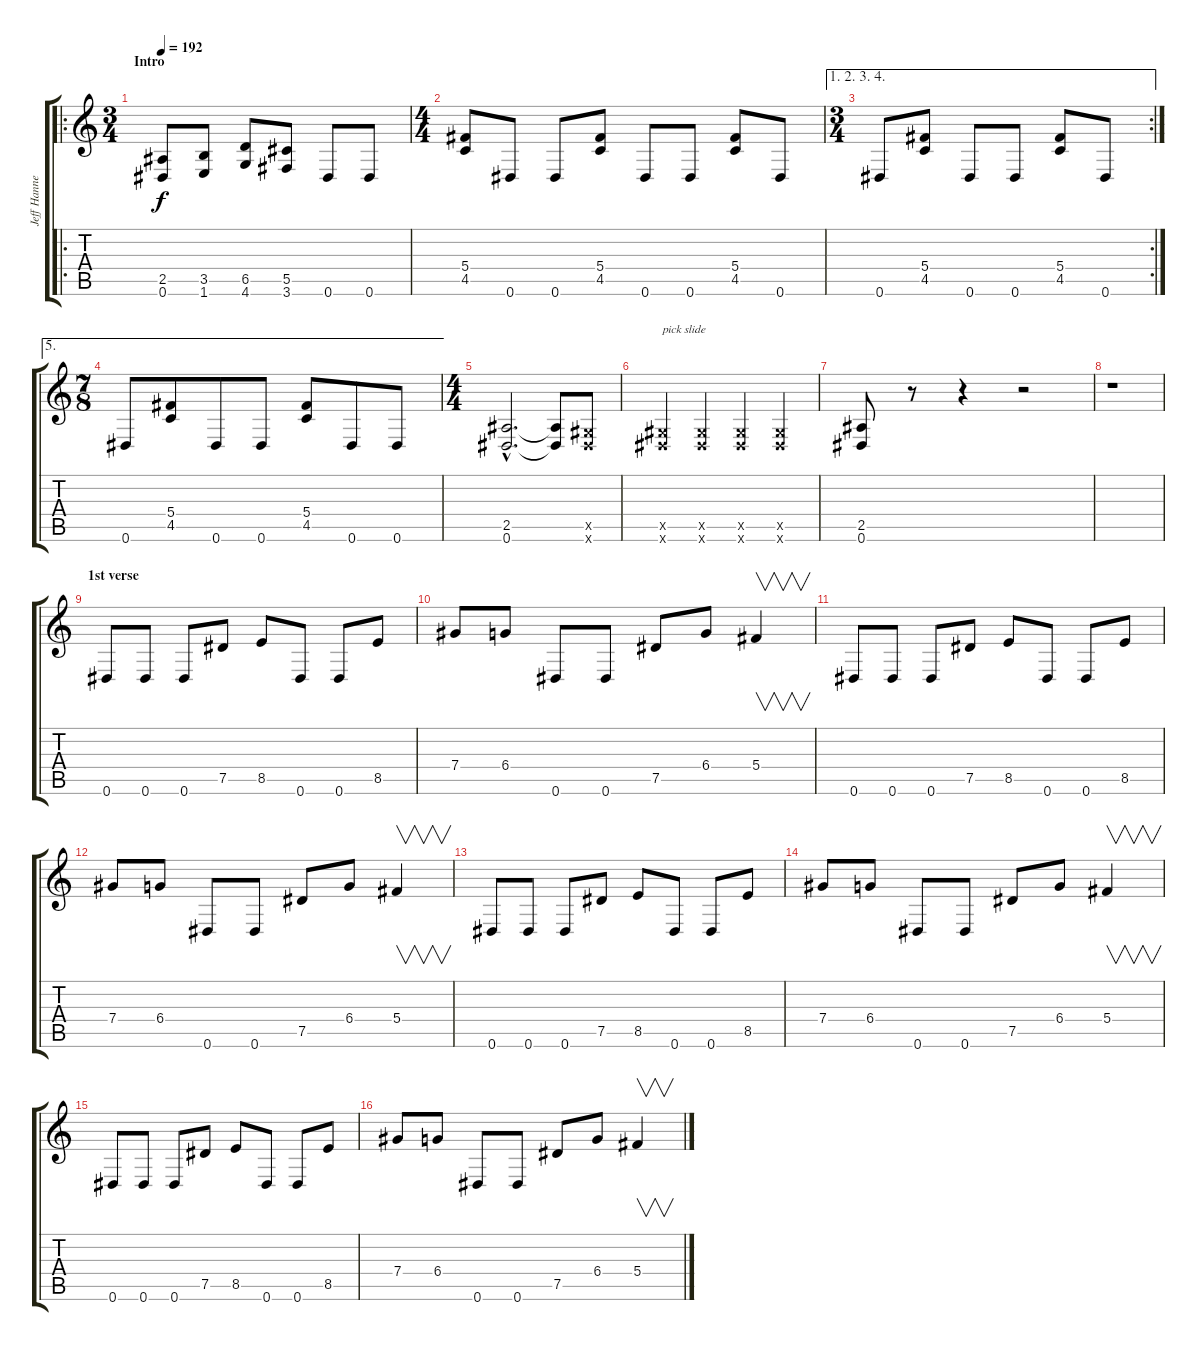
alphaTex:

\track ("Jeff Hanneman" "Jeff Hanne") {instrument distortionguitar}
\staff {score tabs}
\tuning (Eb4 Bb3 Gb3 Db3 Ab2 Eb2) {hide}
\ro
\ts (3 4)
\section ("" "Intro")
\tempo 192
\clef g2
\ks c
(2.5 0.6).8{dy f instrument distortionguitar} (3.5 1.6).8 (6.5 4.6).8 (5.5 3.6).8 0.6.8 0.6.8 |
\ts (4 4)
(5.4 4.5).8 0.6.8 0.6.8 (5.4 4.5).8 0.6.8 0.6.8 (5.4 4.5).8 0.6.8 |
\ae (1 2 3 4)
\rc 2
\ts (3 4)
0.6.8 (5.4 4.5).8 0.6.8 0.6.8 (5.4 4.5).8 0.6.8 |
\ae 5
\ts (7 8)
0.6.8 (5.4 4.5).8 0.6.8 0.6.8 (5.4 4.5).8 0.6.8 0.6.8 |
\ts (4 4)
(2.5{hac} 0.6{hac}).2{d} (2.5{t} 0.6{t}).8 (0.5{x} 0.6{x}).8 |
(0.5{x} 0.6{x}).4{txt "pick slide"} (0.5{x} 0.6{x}).4 (0.5{x} 0.6{x}).4 (0.5{x} 0.6{x}).4 |
(2.5 0.6).8 r.8 r.4 r.2 |
r.1 |
\section ("" "1st verse")
0.6.8 0.6.8 0.6.8 7.5.8 8.5.8 0.6.8 0.6.8 8.5.8 |
7.4.8 6.4.8 0.6.8 0.6.8 7.5.8 6.4.8 5.4.4{v} |
0.6.8 0.6.8 0.6.8 7.5.8 8.5.8 0.6.8 0.6.8 8.5.8 |
7.4.8 6.4.8 0.6.8 0.6.8 7.5.8 6.4.8 5.4.4{v} |
0.6.8 0.6.8 0.6.8 7.5.8 8.5.8 0.6.8 0.6.8 8.5.8 |
7.4.8 6.4.8 0.6.8 0.6.8 7.5.8 6.4.8 5.4.4{v} |
0.6.8 0.6.8 0.6.8 7.5.8 8.5.8 0.6.8 0.6.8 8.5.8 |
7.4.8 6.4.8 0.6.8 0.6.8 7.5.8 6.4.8 5.4.4{v}
